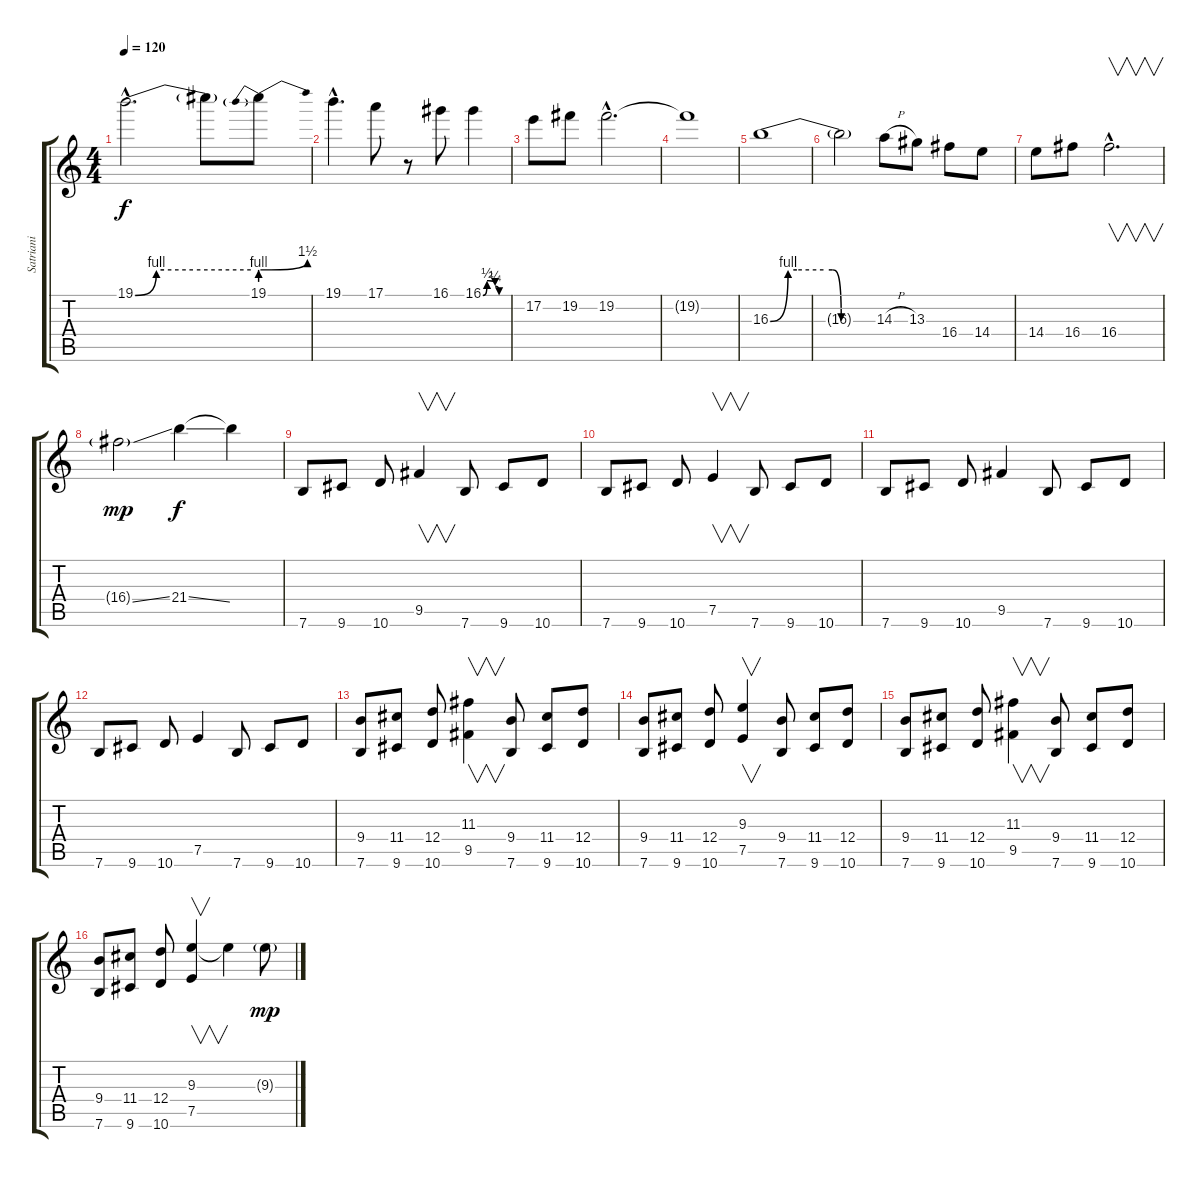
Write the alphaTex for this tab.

\track ("Satriani" "Satriani") {instrument overdrivenguitar}
\staff {score tabs}
\tuning (E4 B3 G3 D3 A2 E2) {hide}
\ts (4 4)
\tempo 120
\clef g2
\ks c
19.1{be (custom 0 0 11 4 15 4 30 4 60 4) hac}.2{d dy f} 19.1{t}.8 19.1{be (prebendbend 0 4 60 6)}.8 |
19.1{hac}.4{d} 17.1.8 r.8 16.1.8 16.1{be (custom 0 0 10 2 15 2 30 1 40 0 45 0 60 0)}.4 |
17.2.8 19.2.8 19.2{hac}.2{d} |
19.2{t}.1 |
16.3{be (custom 0 0 10 4 15 4 30 4 35 4 40 0 45 0 60 0)}.1 |
16.3{t}.2 14.3{h}.8 13.3.8 16.4.8 14.4.8 |
14.4.8 16.4.8 16.4{hac}.2{v d} |
16.4{ss g}.2{dy mp} 21.4{ss}.4{dy f} 21.4{t}.4 |
7.6.8 9.6.8 10.6.8 9.5.4{v} 7.6.8 9.6.8 10.6.8 |
7.6.8 9.6.8 10.6.8 7.5.4{v} 7.6.8 9.6.8 10.6.8 |
7.6.8 9.6.8 10.6.8 9.5.4 7.6.8 9.6.8 10.6.8 |
7.6.8 9.6.8 10.6.8 7.5.4 7.6.8 9.6.8 10.6.8 |
(9.4 7.6).8 (11.4 9.6).8 (12.4 10.6).8 (11.3 9.5).4{v} (9.4 7.6).8 (11.4 9.6).8 (12.4 10.6).8 |
(9.4 7.6).8 (11.4 9.6).8 (12.4 10.6).8 (9.3 7.5).4{v} (9.4 7.6).8 (11.4 9.6).8 (12.4 10.6).8 |
(9.4 7.6).8 (11.4 9.6).8 (12.4 10.6).8 (11.3 9.5).4{v} (9.4 7.6).8 (11.4 9.6).8 (12.4 10.6).8 |
(9.4 7.6).8 (11.4 9.6).8 (12.4 10.6).8 (9.3 7.5).4{v} 9.3{t}.4 9.3{g}.8{dy mp}
